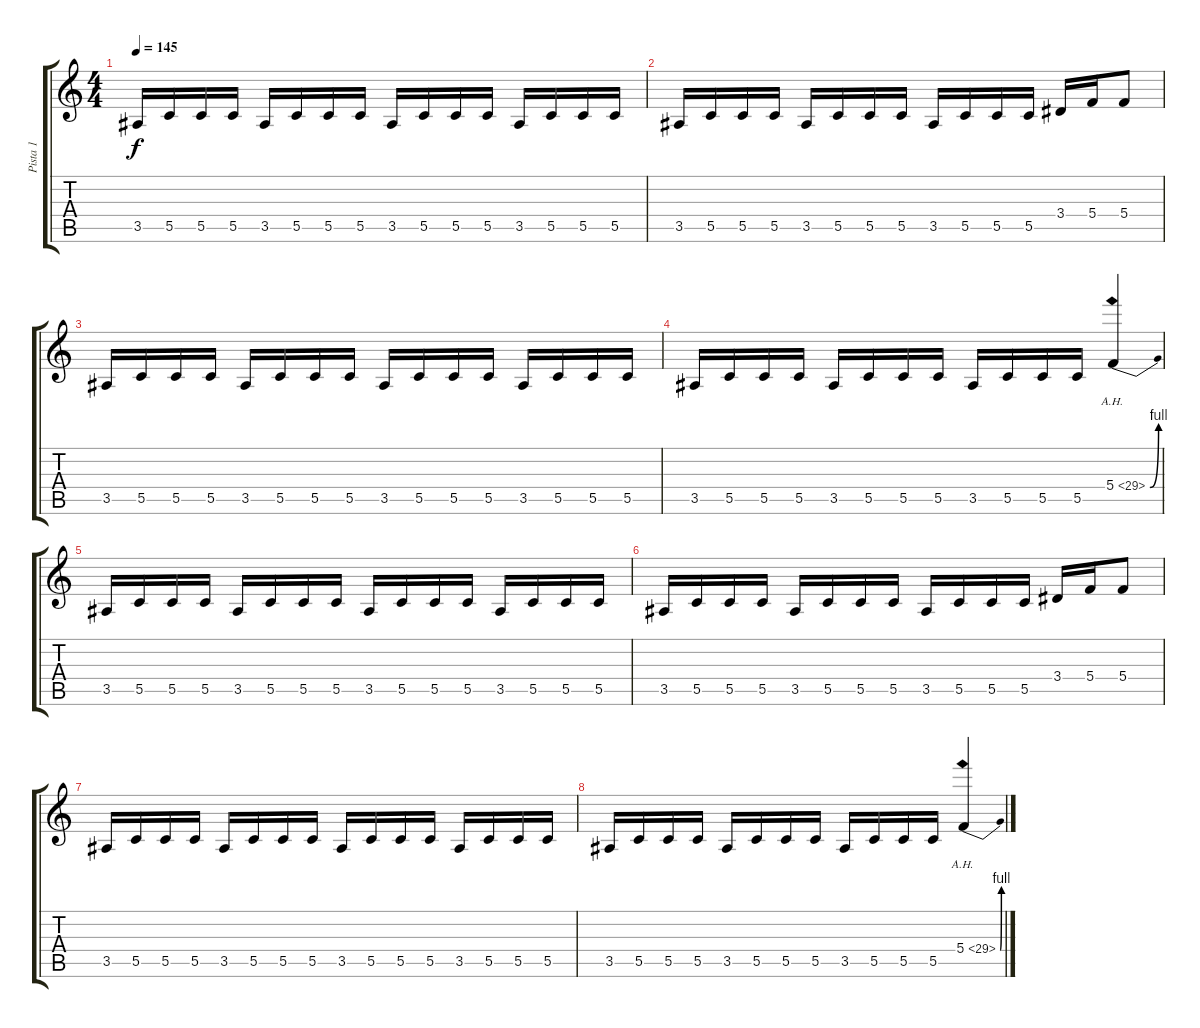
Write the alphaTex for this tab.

\track ("Pista 1" "Pista 1") {instrument distortionguitar}
\staff {score tabs}
\tuning (D4 A3 F3 C3 G2 C2) {hide}
\ts (4 4)
\tempo 145
\clef g2
\ks c
3.5.16{dy f} 5.5.16 5.5.16 5.5.16 3.5.16 5.5.16 5.5.16 5.5.16 3.5.16 5.5.16 5.5.16 5.5.16 3.5.16 5.5.16 5.5.16 5.5.16 |
3.5.16 5.5.16 5.5.16 5.5.16 3.5.16 5.5.16 5.5.16 5.5.16 3.5.16 5.5.16 5.5.16 5.5.16 3.4.16 5.4.16 5.4.8 |
3.5.16 5.5.16 5.5.16 5.5.16 3.5.16 5.5.16 5.5.16 5.5.16 3.5.16 5.5.16 5.5.16 5.5.16 3.5.16 5.5.16 5.5.16 5.5.16 |
3.5.16 5.5.16 5.5.16 5.5.16 3.5.16 5.5.16 5.5.16 5.5.16 3.5.16 5.5.16 5.5.16 5.5.16 5.4{be (bend 0 0 60 4) ah 24}.4 |
3.5.16 5.5.16 5.5.16 5.5.16 3.5.16 5.5.16 5.5.16 5.5.16 3.5.16 5.5.16 5.5.16 5.5.16 3.5.16 5.5.16 5.5.16 5.5.16 |
3.5.16 5.5.16 5.5.16 5.5.16 3.5.16 5.5.16 5.5.16 5.5.16 3.5.16 5.5.16 5.5.16 5.5.16 3.4.16 5.4.16 5.4.8 |
3.5.16 5.5.16 5.5.16 5.5.16 3.5.16 5.5.16 5.5.16 5.5.16 3.5.16 5.5.16 5.5.16 5.5.16 3.5.16 5.5.16 5.5.16 5.5.16 |
3.5.16 5.5.16 5.5.16 5.5.16 3.5.16 5.5.16 5.5.16 5.5.16 3.5.16 5.5.16 5.5.16 5.5.16 5.4{be (bend 0 0 60 4) ah 24}.4
